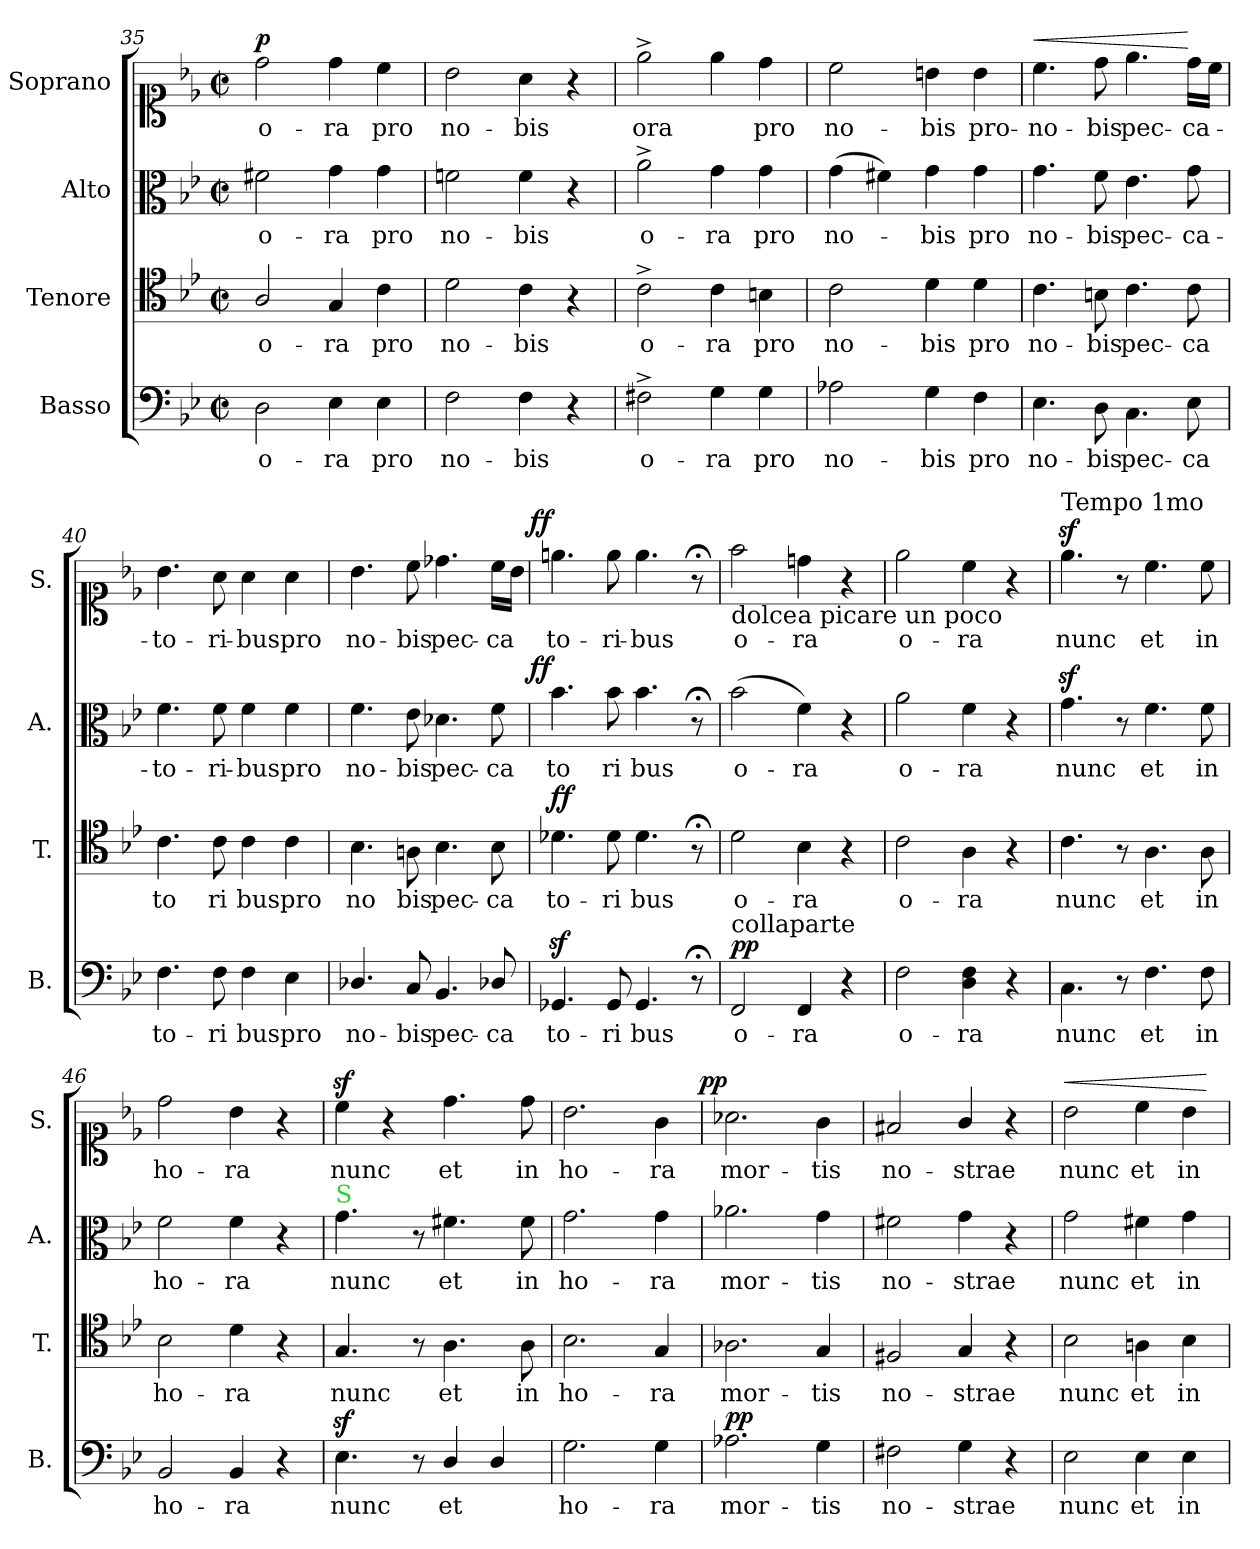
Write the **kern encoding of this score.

**kern	**text	**dynam	**kern	**text	**dynam	**kern	**text	**dynam	**kern	**text	**dynam
*part4	*part4	*part4	*part3	*part3	*part3	*part2	*part2	*part2	*part1	*part1	*part1
*staff4	*staff4	*staff4	*staff3	*staff3	*staff3	*staff2	*staff2	*staff2	*staff1	*staff1	*staff1
*I"Basso	*	*	*I"Tenore	*	*	*I"Alto	*	*	*I"Soprano	*	*
*I'B.	*	*	*I'T.	*	*	*I'A.	*	*	*I'S.	*	*
*clefF4	*	*	*clefC4	*	*	*clefC3	*	*	*clefC1	*	*
*k[b-e-]	*	*	*k[b-e-]	*	*	*k[b-e-]	*	*	*k[b-e-]	*	*
*B-:	*	*	*B-:	*	*	*B-:	*	*	*B-:	*	*
*M4/4	*	*	*M4/4	*	*	*M4/4	*	*	*M4/4	*	*
*met(c|)	*	*	*met(c|)	*	*	*met(c|)	*	*	*met(c|)	*	*
=35	=35	=35	=35	=35	=35	=35	=35	=35	=35	=35	=35
!	!	!	!	!	!	!	!	!	!	!	!LO:DY:a
2D\	o-	.	2A/	o-	.	2f#X\	o-	.	2dd\	o-	p
4E-\	-ra	.	4G/	-ra	.	4g\	-ra	.	4dd\	-ra	.
4E-\	pro	.	4c\	pro	.	4g\	pro	.	4cc\	pro	.
=36	=36	=36	=36	=36	=36	=36	=36	=36	=36	=36	=36
2F\	no-	.	2d\	no-	.	2fn\	no-	.	2b-\	no-	.
4F\	-bis	.	4c\	bis	.	4f\	-bis	.	4a\	-bis	.
4r	.	.	4r	.	.	4r	.	.	4r	.	.
=37	=37	=37	=37	=37	=37	=37	=37	=37	=37	=37	=37
2F#X^\	o-	.	2c^\	o-	.	2a^\	o-	.	2ee-^\	ora	.
4G\	-ra	.	4c\	-ra	.	4g\	-ra	.	4ee-\	.	.
4G\	pro	.	4Bn\	pro	.	4g\	pro	.	4dd\	pro	.
=38	=38	=38	=38	=38	=38	=38	=38	=38	=38	=38	=38
2A-X\	no-	.	2c\	no-	.	(4g\	no-	.	2cc\	no-	.
.	.	.	.	.	.	4f#X\)	.	.	.	.	.
4G\	-bis	.	4d\	-bis	.	4g\	-bis	.	4bn\	-bis	.
4F\	pro	.	4d\	pro	.	4g\	pro	.	4b\	pro-	.
=39	=39	=39	=39	=39	=39	=39	=39	=39	=39	=39	=39
!	!	!	!	!	!	!	!	!	!	!	!LO:HP:a
4.E-\	no-	.	4.c\	no-	.	4.g\	no-	.	4.cc\	-no-	<
8D\	-bis	.	8Bn\	-bis	.	8f\	-bis	.	8dd\	-bis	.
4.C\	pec-	.	4.c\	pec-	.	4.e-\	pec-	.	4.ee-\	pec-	.
8E-\	-ca	.	8c\	-ca	.	8g\	-ca-	.	16dd\LL	-ca-	[
.	.	.	.	.	.	.	.	.	16cc\JJ	.	.
=40	=40	=40	=40	=40	=40	=40	=40	=40	=40	=40	=40
4.F\	to-	.	4.c\	to	.	4.f\	-to-	.	4.b-\	-to-	.
8F\	-ri	.	8c\	ri	.	8f\	-ri-	.	8a\	-ri-	.
4F\	bus	.	4c\	bus	.	4f\	-bus	.	4a\	-bus	.
4E-\	pro	.	4c\	pro	.	4f\	pro	.	4a\	pro	.
=41	=41	=41	=41	=41	=41	=41	=41	=41	=41	=41	=41
4.D-X/	no-	.	4.B-\	no	.	4.f\	no-	.	4.b-\	no-	.
8C/	-bis	.	8An\	bis	.	8e-\	-bis	.	8cc\	-bis	.
4.BB-/	pec-	.	4.B-\	pec-	.	4.d-X\	pec-	.	4.dd-X\	pec-	.
8D-X/	-ca	.	8B-\	-ca	.	8f\	-ca	.	16cc\LL	-ca	.
.	.	.	.	.	.	.	.	.	16b-\JJ	.	.
=42	=42	=42	=42	=42	=42	=42	=42	=42	=42	=42	=42
!	!	!	!	!	!LO:DY:a	!	!	!LO:DY:a:rj	!	!	!LO:DY:a:rj
4.GG-Xz>/	to-	.	4.d-X\	to-	ff	4.b-\	to	ff	4.een\	to-	ff
8GG-/	-ri	.	8d-\	-ri	.	8b-\	ri	.	8ee\	-ri-	.
4.GG-/	bus	.	4.d-\	bus	.	4.b-\	bus	.	4.ee\	-bus	.
8r;<	.	.	8r;<	.	.	8r;<	.	.	8r;<	.	.
=43	=43	=43	=43	=43	=43	=43	=43	=43	=43	=43	=43
!	!	!	!	!	!	!	!	!	!LO:TX:b:t=dolce	!	!
!LO:TX:a:t=collaparte	!	!	!	!	!	!	!	!	!	!	!
!	!	!LO:DY:a	!	!	!	!	!	!	!	!	!
2FF/	o-	pp	2d\	o-	.	(2b-\	o-	.	2ff\	o-	.
!	!	!	!	!	!	!	!	!	!LO:TX:b:t=a picare un poco	!	!
4FF/	-ra	.	4B-\	-ra	.	4f\)	-ra	.	4ddn\	-ra	.
4r	.	.	4r	.	.	4r	.	.	4r	.	.
=44	=44	=44	=44	=44	=44	=44	=44	=44	=44	=44	=44
2F\	o-	.	2c\	o-	.	2a\	o-	.	2ee-\	o-	.
4D\ 4F\	-ra	.	4A\	-ra	.	4f\	-ra	.	4cc\	-ra	.
4r	.	.	4r	.	.	4r	.	.	4r	.	.
=45	=45	=45	=45	=45	=45	=45	=45	=45	=45	=45	=45
!	!	!	!	!	!	!	!	!	!LO:TX:a:t=Tempo 1mo	!	!
4.C\	nunc	.	4.c\	nunc	.	4.gz>\	nunc	.	4.ee-z>\	nunc	.
8r	.	.	8r	.	.	8r	.	.	8r	.	.
4.F\	et	.	4.A\	et	.	4.f\	et	.	4.cc\	et	.
8F\	in	.	8A\	in	.	8f\	in	.	8cc\	in	.
=46	=46	=46	=46	=46	=46	=46	=46	=46	=46	=46	=46
2BB-/	ho-	.	2B-\	ho-	.	2f\	ho-	.	2dd\	ho-	.
4BB-/	-ra	.	4d\	-ra	.	4f\	-ra	.	4b-\	-ra	.
4r	.	.	4r	.	.	4r	.	.	4r	.	.
=47	=47	=47	=47	=47	=47	=47	=47	=47	=47	=47	=47
!	!	!	!	!	!	!LO:TX:a:color=limegreen:t=S	!	!	!	!	!
4.E-z>\	nunc	.	4.G/	nunc	.	4.g\	nunc	.	4ccz>\	nunc	.
.	.	.	.	.	.	.	.	.	4r	.	.
8r	.	.	8r	.	.	8r	.	.	.	.	.
4D/	et	.	4.A\	et	.	4.f#X\	et	.	4.dd\	et	.
4D/	.	.	.	.	.	.	.	.	.	.	.
.	.	.	8A\	in	.	8f#\	in	.	8dd\	in	.
=48	=48	=48	=48	=48	=48	=48	=48	=48	=48	=48	=48
2.G\	ho-	.	2.B-\	ho-	.	2.g\	ho-	.	2.b-\	ho-	.
4G\	-ra	.	4G/	-ra	.	4g\	-ra	.	4g\	-ra	.
=49	=49	=49	=49	=49	=49	=49	=49	=49	=49	=49	=49
!	!	!LO:DY:b	!	!	!	!	!	!	!	!	!LO:DY:a:rj
2.A-X\	mor-	pp	2.A-X\	mor-	.	2.a-X\	mor-	.	2.a-X\	mor-	pp
4G\	-tis	.	4G/	-tis	.	4g\	-tis	.	4g\	-tis	.
=50	=50	=50	=50	=50	=50	=50	=50	=50	=50	=50	=50
2F#X\	no-	.	2F#X/	no-	.	2f#X\	no-	.	2f#X/	no-	.
4G\	-strae	.	4G/	-strae	.	4g\	-strae	.	4g/	-strae	.
4r	.	.	4r	.	.	4r	.	.	4r	.	.
=51	=51	=51	=51	=51	=51	=51	=51	=51	=51	=51	=51
!	!	!	!	!	!	!	!	!	!	!	!LO:HP:a
2E-\	nunc	.	2B-\	nunc	.	2g\	nunc	.	2b-\	nunc	<
4E-\	et	.	4An\	et	.	4f#X\	et	.	4cc\	et	.
4E-\	in	.	4B-\	in	.	4g\	in	.	4b-\	in	.
.	.	.	.	.	.	.	.	.	.	.	[
=	=	=	=	=	=	=	=	=	=	=	=
*-	*-	*-	*-	*-	*-	*-	*-	*-	*-	*-	*-
